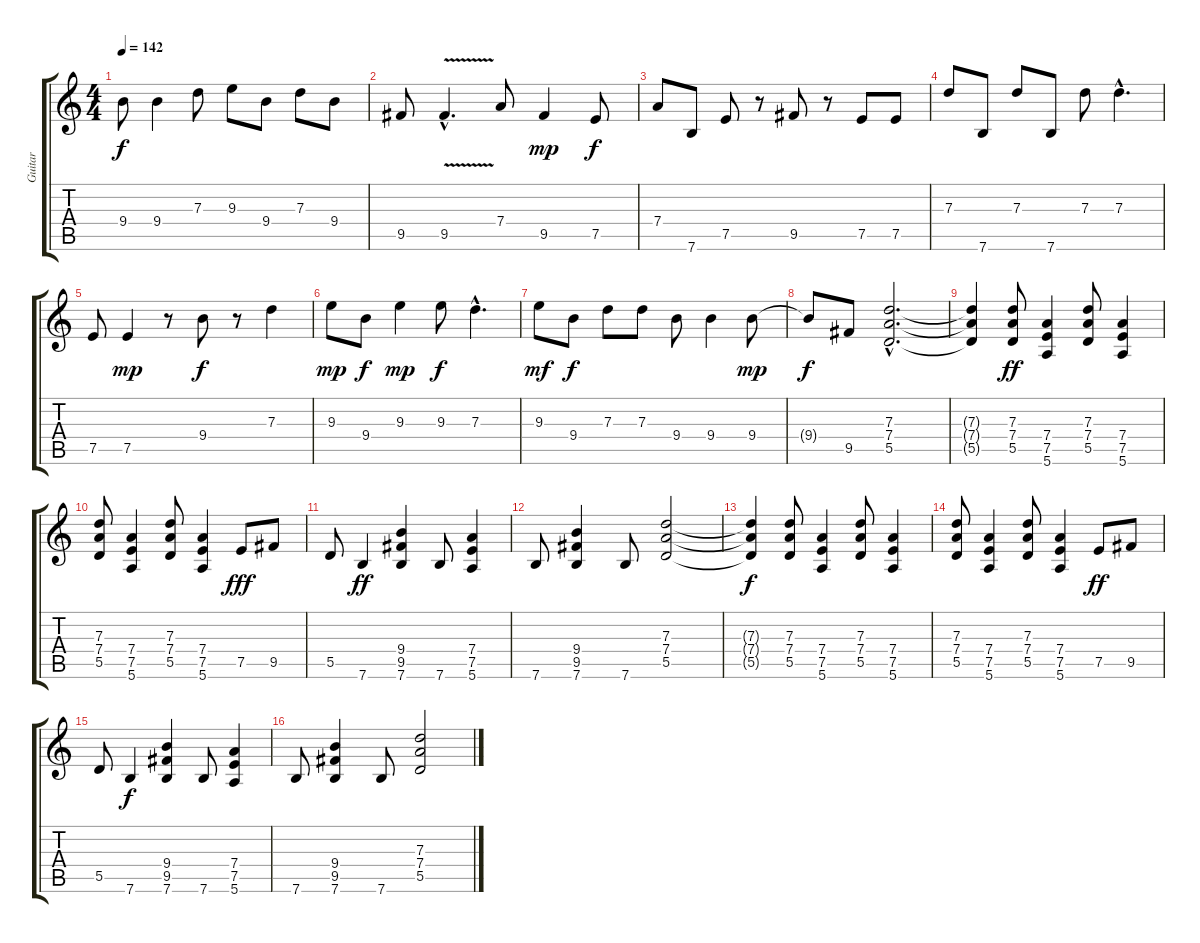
\track ("Guitar" "Guitar") {instrument overdrivenguitar}
\staff {score tabs}
\tuning (E4 B3 G3 D3 A2 E2) {hide}
\ts (4 4)
\tempo 142
\clef g2
\ks c
9.4.8{dy f} 9.4.4 7.3.8 9.3.8 9.4.8 7.3.8 9.4.8 |
9.5.8 9.5{v hac}.4{d} 7.4.8 9.5.4{dy mp} 7.5.8{dy f} |
7.4.8 7.6.8 7.5.8 r.8 9.5.8 r.8 7.5.8 7.5.8 |
7.3.8 7.6.8 7.3.8 7.6.8 7.3.8 7.3{hac}.4{d} |
7.5.8 7.5.4{dy mp} r.8 9.4.8{dy f} r.8 7.3.4 |
9.3.8{dy mp} 9.4.8{dy f} 9.3.4{dy mp} 9.3.8{dy f} 7.3{hac}.4{d} |
9.3.8{dy mf} 9.4.8{dy f} 7.3.8 7.3.8 9.4.8 9.4.4 9.4.8{dy mp} |
9.4{t}.8{dy f} 9.5.8 (7.3{hac} 7.4{hac} 5.5{hac}).2{d} |
(7.3{t} 7.4{t} 5.5{t}).4 (7.3 7.4 5.5).8{dy ff} (7.4 7.5 5.6).4 (7.3 7.4 5.5).8 (7.4 7.5 5.6).4 |
(7.3 7.4 5.5).8 (7.4 7.5 5.6).4 (7.3 7.4 5.5).8 (7.4 7.5 5.6).4 7.5.8{dy fff} 9.5.8 |
5.5.8 7.6.4{dy ff} (9.4 9.5 7.6).4 7.6.8 (7.4 7.5 5.6).4 |
7.6.8 (9.4 9.5 7.6).4 7.6.8 (7.3 7.4 5.5).2 |
(7.3{t} 7.4{t} 5.5{t}).4{dy f} (7.3 7.4 5.5).8 (7.4 7.5 5.6).4 (7.3 7.4 5.5).8 (7.4 7.5 5.6).4 |
(7.3 7.4 5.5).8 (7.4 7.5 5.6).4 (7.3 7.4 5.5).8 (7.4 7.5 5.6).4 7.5.8{dy ff} 9.5.8 |
5.5.8 7.6.4{dy f} (9.4 9.5 7.6).4 7.6.8 (7.4 7.5 5.6).4 |
7.6.8 (9.4 9.5 7.6).4 7.6.8 (7.3 7.4 5.5).2
